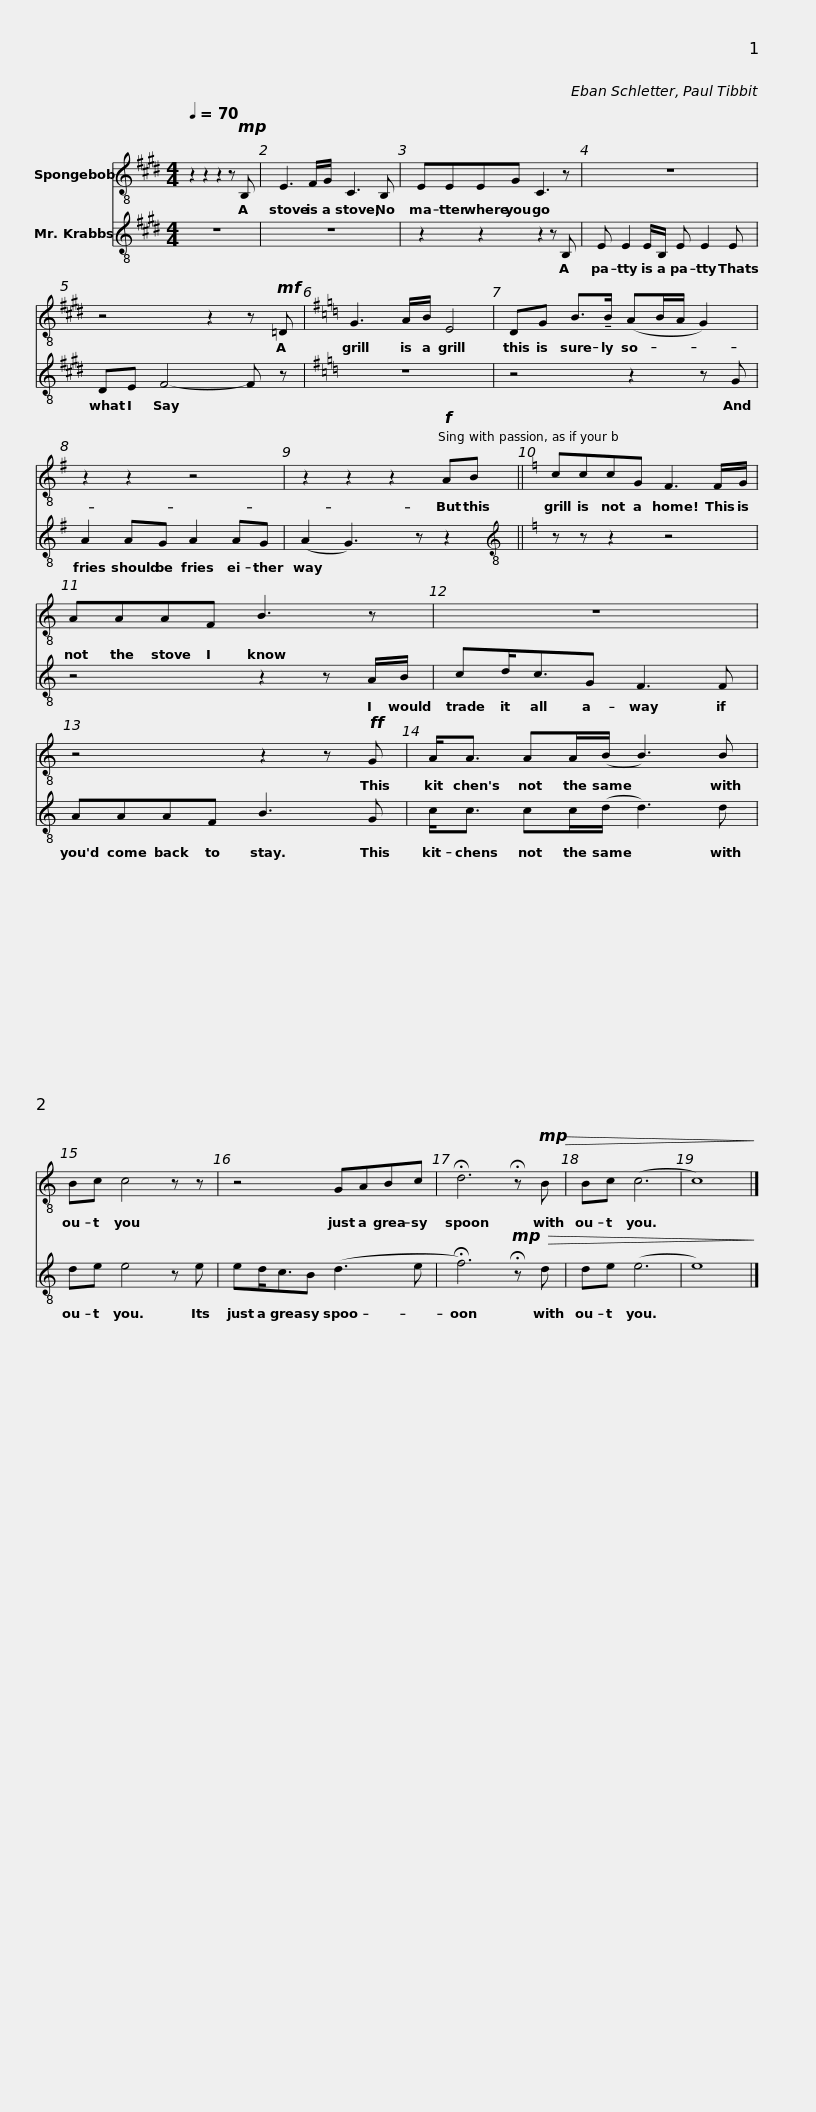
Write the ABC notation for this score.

X:1
%%score 1 2
L:1/8
Q:1/4=70
M:4/4
I:linebreak $
K:E
V:1 treble-8
V:2 treble-8
V:1
 z2 z2 z2 z!mp! B, | E3 F/G/ C3 B, | EEEG C3 z | z8 |$ z4 z2 z!mf! =D | %5
[K:G] G3 A/B/ E4 | DG B>!tenuto!B (AB/A/ G2) | z2 z2 z4 | z2 z2 z2!f! AB ||$[K:C] cccG F3 F/G/ | %10
 AAAF B3 z | z8 | z4 z2 z!ff! G |$ A<A AA/(B/ B3) B | Bc c4 z z | %15
 z4 GABc | !fermata!d6 !fermata!z!mp!!>(! B | Bc (c6 | c8)!>)! |] %19
V:2
 z8 | z8 | z2 z2 z2 z B, | E E2 E/B,/ E E2 E |$ DE F4- F z | %5
[K:G] z8 | z4 z2 z G | A2 AG A2 AG | (A2 G3) z z2 ||$[K:C][K:treble-8] z z z2 z4 | %10
 z4 z2 z A/B/ | cd<cG F3 F | AAAF B3 G |$ c<c cc/(d/ d3) d | de e4 z e | %15
 ed<cB (d3 e | !fermata!f6)!mp! !fermata!z!>(! d | de (e6 | e8)!>)! |] %19
